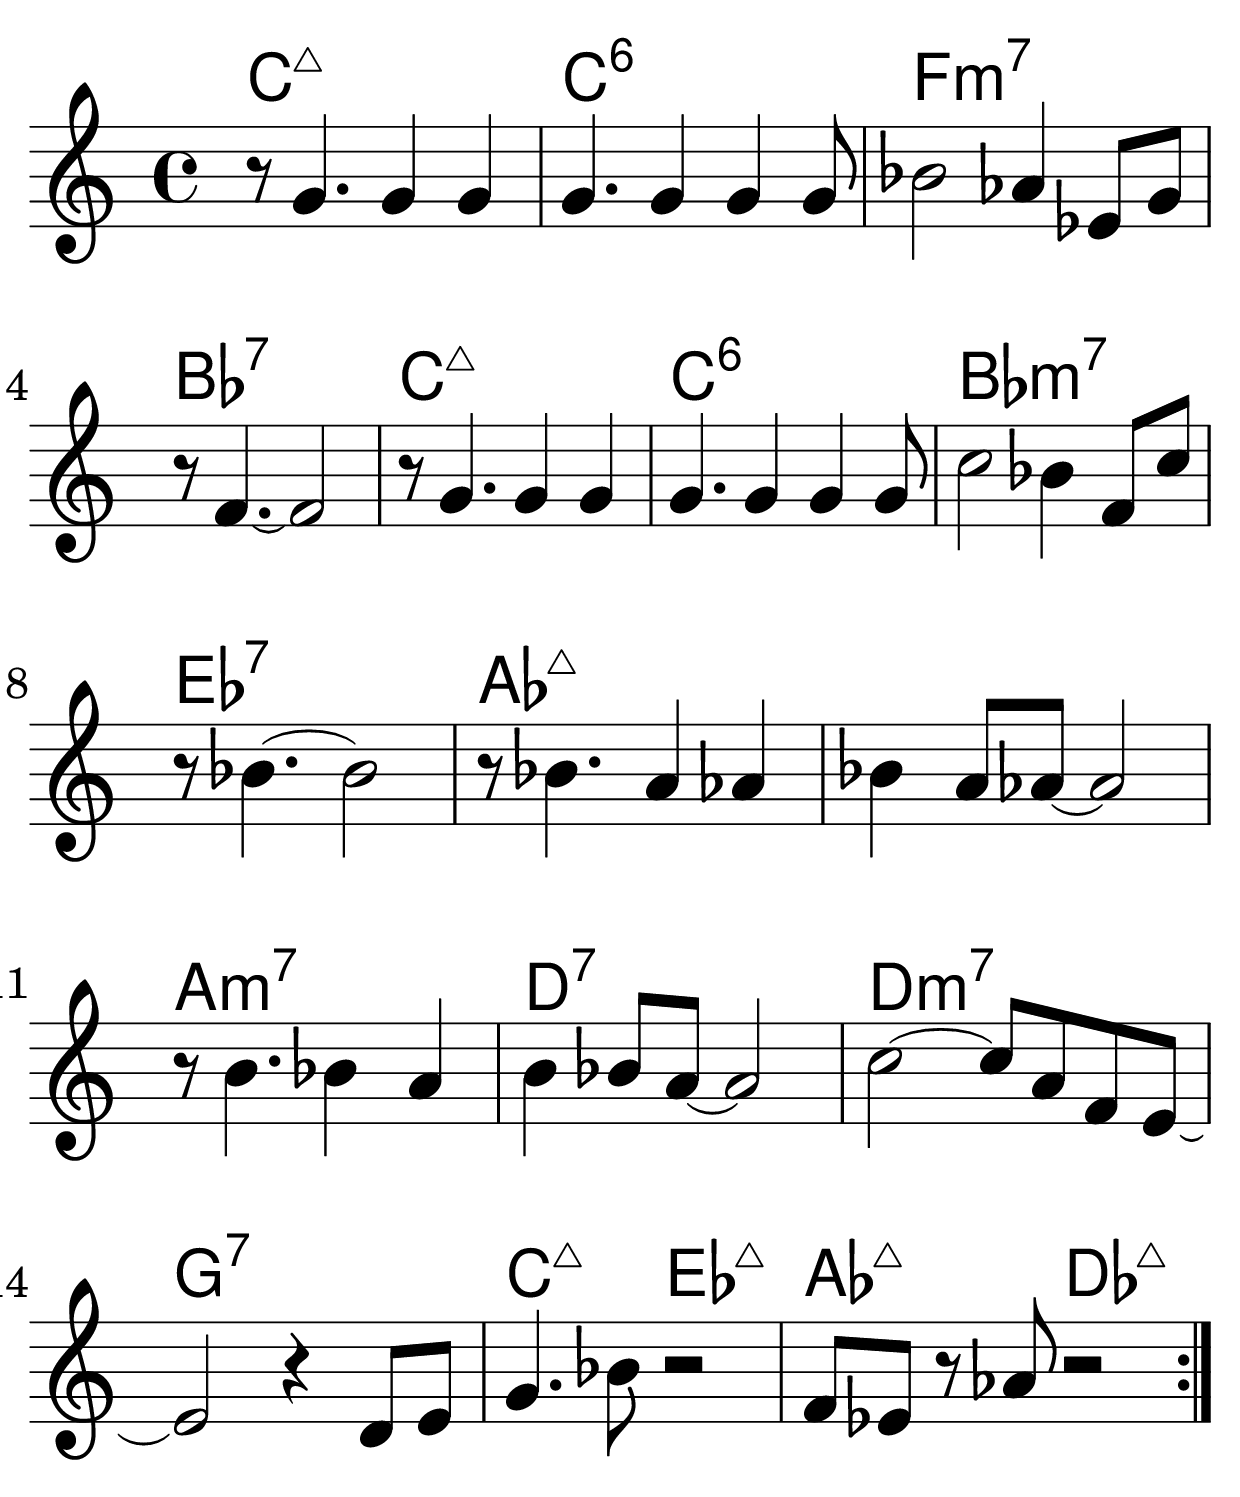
\version "2.24.1"

\include "page.ly"
\include "swing.ly"

\header {
  title = "Lady Bird"
  composer = "Tadd Dameron"
}

global = {
  \time 4/4
  \key c \major
}

count_in = \new DrumStaff {
  \global
  \drummode
  {
    cl4 cl cl cl |
  }
}

music = \new Staff \with { midiInstrument = "tenor sax" } {
  \global
  \clef treble
  \relative c''
  \repeat volta 2
  {
  % -------+-------|-------+-------|-------+-------|-------+-------|
    r8      g4.                     g4              g               |
    g4.                     g4              g4              g8      |
    bes2                            aes4            ees8    g       |
    r8      f4. ~                   f2                              |

    r8      g4.                     g4              g               |
    g4.                     g4              g4              g8      |
    c2                              bes4            f8      c'      |
    r8      bes4. ~                 bes2                            |

    r8      bes4.                   a4              aes4            |
    bes4            a8      aes ~   aes2                            |
    r8      b4.                     bes4            a4              |
    b4              bes8    a ~     a2                              |

    c2 ~                            c8      a       f       e ~     |
    e2                              r4              d8      e       |
    g4.                     bes8    r2                              |
    f8      ees     r       aes8    r2                              |
  }
}

chord_names = {
  \new ChordNames {
    \chordmode {
      c1:7+                       |
      c:6                         |
      f:m7                        |
      bes:7                       |
      c:7+                        |
      c:6                         |
      bes:m7                      |
      ees:7                       |
      aes\breve:7+                |
      a1:m7                       |
      d:7                         |
      d:m7                        |
      g:7                         |
      c2:7+         ees:7+        |
      aes:7+        des:7+        |
    }
  }
}

\score {
  <<
    \chord_names
    \music
  >>
  \layout { }
}

\score {
  \applySwing 8 #'(4 3)
  {
    \count_in
    \music
  }
  \midi {
    \tempo 4 = 200
  }
}
